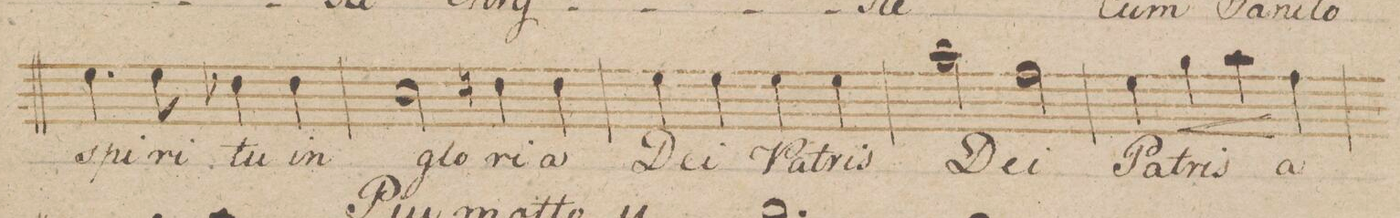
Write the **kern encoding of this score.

**kern	**text	**dynam
*I"Alto.	*	*
*clefC3	*	*
*k[b-]	*	*
*met(c)	*	*
*M4/4	*	*
4.f\	Spi-	.
8f\	-ri-	.
4e-X\	-tu	.
4e-\	in	.
=155	=155	=155
2d\	glo-	.
4en\	-ri-	.
4e\	-a	.
=156	=156	=156
4f\	De-	.
4f\	-i	.
4f\	Pa-	.
4f\	-tris	.
=157	=157	=157
2b-\	De-	.
2g\	-i	.
=158	=158	=158
4f\	Pa-	<
4a\	-tris	.
4b-\	.	.
4g\	a-	.
.	.	[
=159	=159	=159
*-	*-	*-
